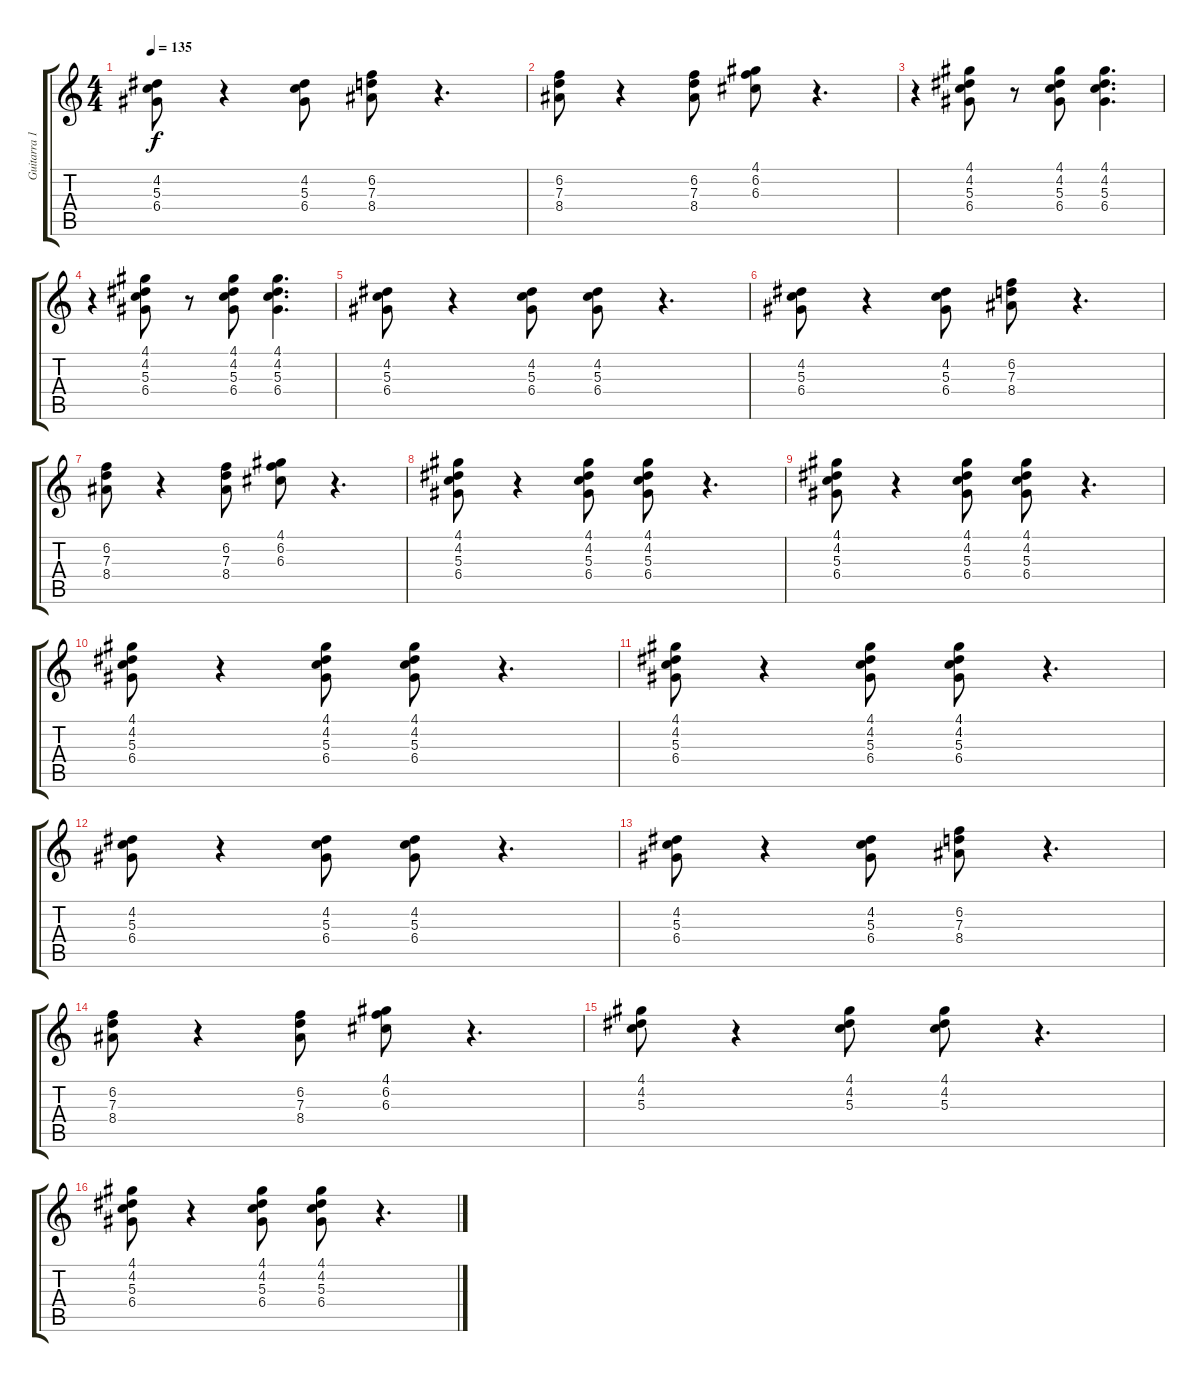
\track ("Guitarra 1" "Guitarra 1") {instrument acousticguitarnylon}
\staff {score tabs}
\tuning (E4 B3 G3 D3 A2 E2) {hide}
\ts (4 4)
\tempo 135
\clef g2
\ks c
(4.2 5.3 6.4).8{dy f} r.4 (4.2 5.3 6.4).8 (6.2 7.3 8.4).8 r.4{d} |
(6.2 7.3 8.4).8 r.4 (6.2 7.3 8.4).8 (4.1 6.2 6.3).8 r.4{d} |
r.4 (4.1 4.2 5.3 6.4).8 r.8 (4.1 4.2 5.3 6.4).8 (4.1 4.2 5.3 6.4).4{d} |
r.4 (4.1 4.2 5.3 6.4).8 r.8 (4.1 4.2 5.3 6.4).8 (4.1 4.2 5.3 6.4).4{d} |
(4.2 5.3 6.4).8 r.4 (4.2 5.3 6.4).8 (4.2 5.3 6.4).8 r.4{d} |
(4.2 5.3 6.4).8 r.4 (4.2 5.3 6.4).8 (6.2 7.3 8.4).8 r.4{d} |
(6.2 7.3 8.4).8 r.4 (6.2 7.3 8.4).8 (4.1 6.2 6.3).8 r.4{d} |
(4.1 4.2 5.3 6.4).8 r.4 (4.1 4.2 5.3 6.4).8 (4.1 4.2 5.3 6.4).8 r.4{d} |
(4.1 4.2 5.3 6.4).8 r.4 (4.1 4.2 5.3 6.4).8 (4.1 4.2 5.3 6.4).8 r.4{d} |
(4.1 4.2 5.3 6.4).8 r.4 (4.1 4.2 5.3 6.4).8 (4.1 4.2 5.3 6.4).8 r.4{d} |
(4.1 4.2 5.3 6.4).8 r.4 (4.1 4.2 5.3 6.4).8 (4.1 4.2 5.3 6.4).8 r.4{d} |
(4.2 5.3 6.4).8 r.4 (4.2 5.3 6.4).8 (4.2 5.3 6.4).8 r.4{d} |
(4.2 5.3 6.4).8 r.4 (4.2 5.3 6.4).8 (6.2 7.3 8.4).8 r.4{d} |
(6.2 7.3 8.4).8 r.4 (6.2 7.3 8.4).8 (4.1 6.2 6.3).8 r.4{d} |
(4.1 4.2 5.3).8 r.4 (4.1 4.2 5.3).8 (4.1 4.2 5.3).8 r.4{d} |
(4.1 4.2 5.3 6.4).8 r.4 (4.1 4.2 5.3 6.4).8 (4.1 4.2 5.3 6.4).8 r.4{d}
